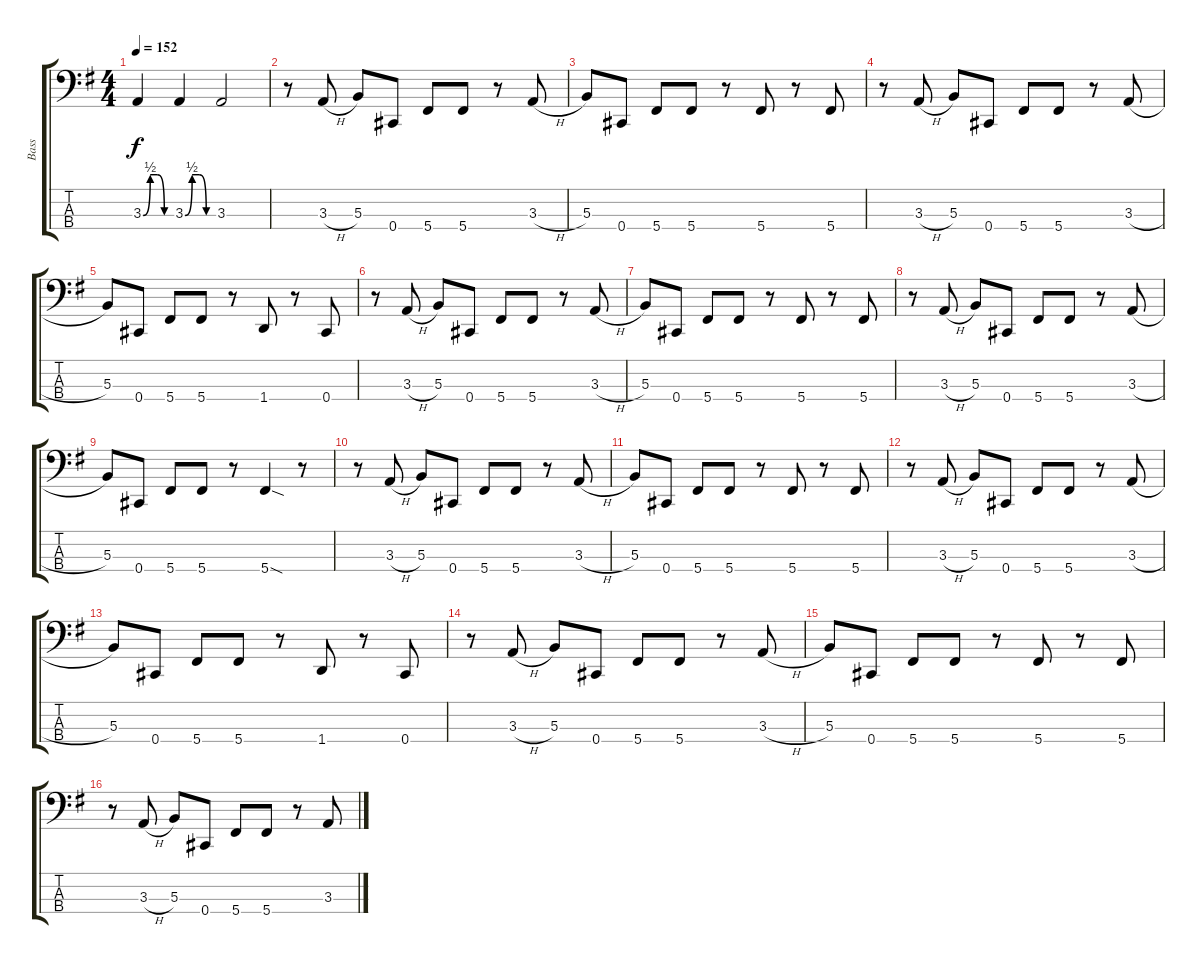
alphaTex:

\track ("Bass" "Bass") {instrument electricbasspick}
\staff {score tabs}
\tuning (E2 B1 Gb1 Db1) {hide}
\ts (4 4)
\tempo 152
\clef f4
\ks eminor
3.3{be (custom 0 0 15 2 30 2 45 0 60 0)}.4{dy f} 3.3{be (custom 0 0 15 2 30 2 45 0 60 0)}.4 3.3.2 |
r.8 3.3{h}.8 5.3.8 0.4.8 5.4.8 5.4.8 r.8 3.3{h}.8 |
5.3.8 0.4.8 5.4.8 5.4.8 r.8 5.4.8 r.8 5.4.8 |
r.8 3.3{h}.8 5.3.8 0.4.8 5.4.8 5.4.8 r.8 3.3{h}.8 |
5.3.8 0.4.8 5.4.8 5.4.8 r.8 1.4.8 r.8 0.4.8 |
r.8 3.3{h}.8 5.3.8 0.4.8 5.4.8 5.4.8 r.8 3.3{h}.8 |
5.3.8 0.4.8 5.4.8 5.4.8 r.8 5.4.8 r.8 5.4.8 |
r.8 3.3{h}.8 5.3.8 0.4.8 5.4.8 5.4.8 r.8 3.3{h}.8 |
5.3.8 0.4.8 5.4.8 5.4.8 r.8 5.4{sod}.4 r.8 |
r.8 3.3{h}.8 5.3.8 0.4.8 5.4.8 5.4.8 r.8 3.3{h}.8 |
5.3.8 0.4.8 5.4.8 5.4.8 r.8 5.4.8 r.8 5.4.8 |
r.8 3.3{h}.8 5.3.8 0.4.8 5.4.8 5.4.8 r.8 3.3{h}.8 |
5.3.8 0.4.8 5.4.8 5.4.8 r.8 1.4.8 r.8 0.4.8 |
r.8 3.3{h}.8 5.3.8 0.4.8 5.4.8 5.4.8 r.8 3.3{h}.8 |
5.3.8 0.4.8 5.4.8 5.4.8 r.8 5.4.8 r.8 5.4.8 |
r.8 3.3{h}.8 5.3.8 0.4.8 5.4.8 5.4.8 r.8 3.3{h}.8
